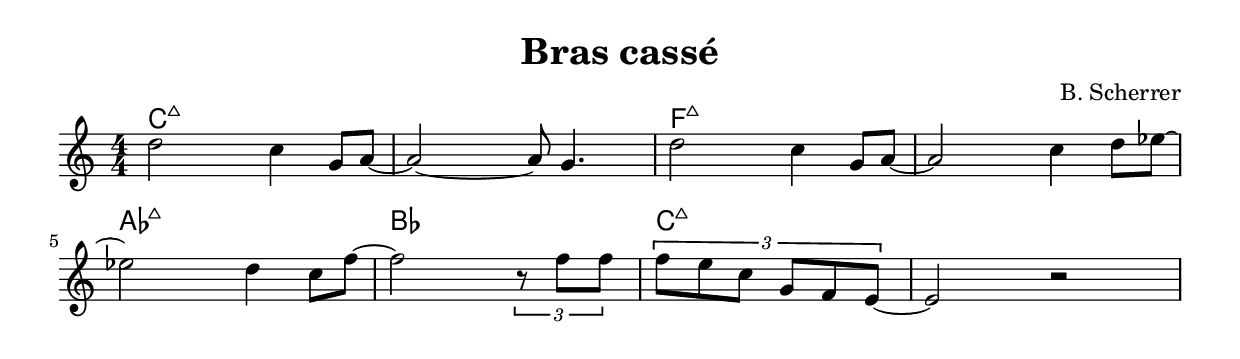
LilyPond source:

\version "2.18.2"	


indent=0


noteCibleTransposition =   c   % c         % d pour Si b %  a, pour Mi b



melodie =  \relative c''{
  \key c \major
  \numericTimeSignature
  \time 4/4
  d2 c4 g8 a8~ | a2~ a8 g4. |
d'2 c4 g8 a8~ | a2 c4 d8 ees8~|
ees2 d4 c8 f8~| f2 \tuplet 3/4 {r8 f f} | \tuplet 3/4 {f e c g f e~} | e2 r2 |
}





harmonie =  \chordmode{  
 c1:maj7 | s | f:maj7 | s | aes:maj7 | bes | c:maj7
}



\header {
  title = "Bras cassé"
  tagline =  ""
  composer = "B. Scherrer"
}



\score{
  <<
    \new ChordNames {
      \transpose c \noteCibleTransposition{
	\harmonie
      }
    }
    \new Staff { 
      \transpose c \noteCibleTransposition {
      \melodie
      }
    }
  >>
  \layout{ \context {      \Score      proportionalNotationDuration = #(ly:make-moment 4 30     )   } }
}




\score {
  <<
    \new Staff << \unfoldRepeats{\melodie 
                                 }  >>
    \new Staff << \unfoldRepeats{\harmonie
                          } >> 
  >>
\midi{ \tempo 2 = 60 }
}